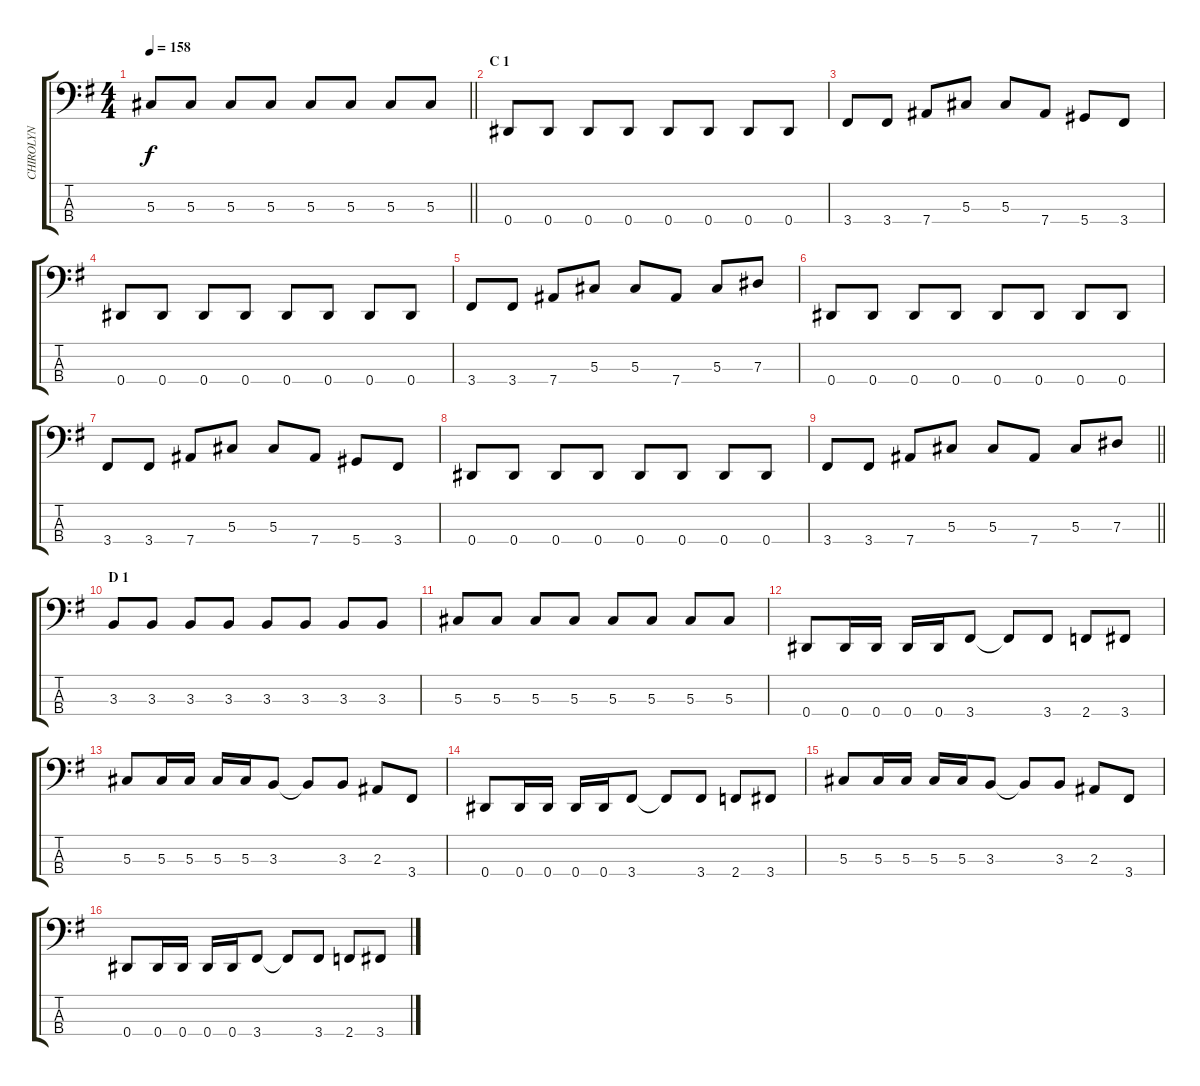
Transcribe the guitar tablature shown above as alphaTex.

\track ("CHIROLYN" "CHIROLYN") {instrument electricbasspick}
\staff {score tabs}
\tuning (Gb2 Db2 Ab1 Eb1) {hide}
\ts (4 4)
\tempo 158
\clef f4
\barLineRight lightlight
\ks g
5.3.8{dy f} 5.3.8 5.3.8 5.3.8 5.3.8 5.3.8 5.3.8 5.3.8 |
\section ("" "C 1")
0.4.8 0.4.8 0.4.8 0.4.8 0.4.8 0.4.8 0.4.8 0.4.8 |
3.4.8 3.4.8 7.4.8 5.3.8 5.3.8 7.4.8 5.4.8 3.4.8 |
0.4.8 0.4.8 0.4.8 0.4.8 0.4.8 0.4.8 0.4.8 0.4.8 |
3.4.8 3.4.8 7.4.8 5.3.8 5.3.8 7.4.8 5.3.8 7.3.8 |
0.4.8 0.4.8 0.4.8 0.4.8 0.4.8 0.4.8 0.4.8 0.4.8 |
3.4.8 3.4.8 7.4.8 5.3.8 5.3.8 7.4.8 5.4.8 3.4.8 |
0.4.8 0.4.8 0.4.8 0.4.8 0.4.8 0.4.8 0.4.8 0.4.8 |
\barLineRight lightlight
3.4.8 3.4.8 7.4.8 5.3.8 5.3.8 7.4.8 5.3.8 7.3.8 |
\section ("" "D 1")
3.3.8 3.3.8 3.3.8 3.3.8 3.3.8 3.3.8 3.3.8 3.3.8 |
5.3.8 5.3.8 5.3.8 5.3.8 5.3.8 5.3.8 5.3.8 5.3.8 |
0.4.8 0.4.16 0.4.16 0.4.16 0.4.16 3.4.8 3.4{t}.8 3.4.8 2.4.8 3.4.8 |
5.3.8 5.3.16 5.3.16 5.3.16 5.3.16 3.3.8 3.3{t}.8 3.3.8 2.3.8 3.4.8 |
0.4.8 0.4.16 0.4.16 0.4.16 0.4.16 3.4.8 3.4{t}.8 3.4.8 2.4.8 3.4.8 |
5.3.8 5.3.16 5.3.16 5.3.16 5.3.16 3.3.8 3.3{t}.8 3.3.8 2.3.8 3.4.8 |
0.4.8 0.4.16 0.4.16 0.4.16 0.4.16 3.4.8 3.4{t}.8 3.4.8 2.4.8 3.4.8
